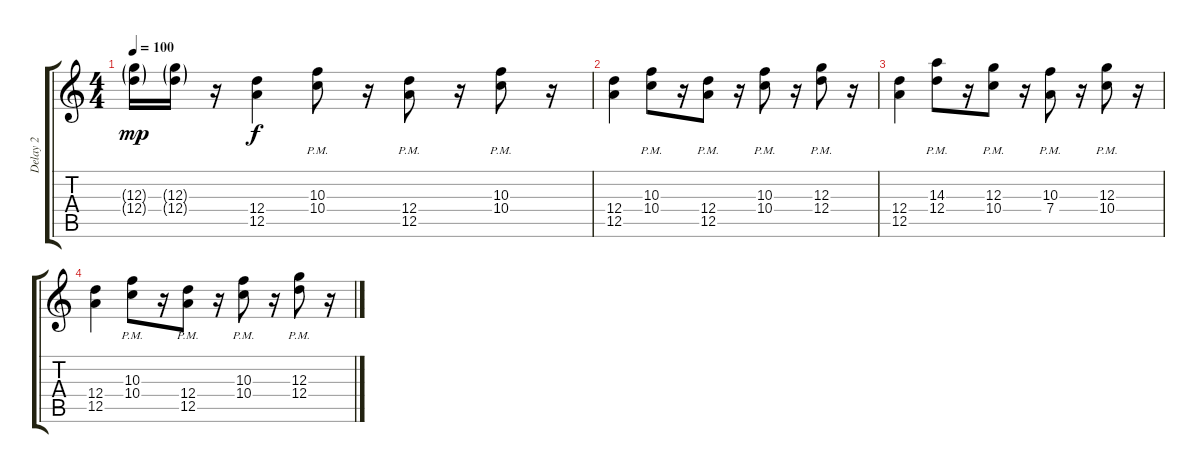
\track ("Delay 2" "Delay 2") {instrument electricguitarclean}
\staff {score tabs}
\tuning (E4 B3 G3 D3 A2 E2) {hide}
\ts (4 4)
\tempo 100
\clef g2
\ks c
(12.3{g} 12.4{g}).16{dy mp} (12.3{g} 12.4{g}).16 r.16 (12.4 12.5).4{dy f} (10.3{pm} 10.4{pm}).8 r.16 (12.4{pm} 12.5{pm}).8 r.16 (10.3{pm} 10.4{pm}).8 r.16 |
(12.4 12.5).4 (10.3{pm} 10.4{pm}).8 r.16 (12.4{pm} 12.5{pm}).8 r.16 (10.3{pm} 10.4{pm}).8 r.16 (12.3{pm} 12.4{pm}).8 r.16 |
(12.4 12.5).4 (14.3{pm} 12.4{pm}).8 r.16 (12.3{pm} 10.4{pm}).8 r.16 (10.3{pm} 7.4{pm}).8 r.16 (12.3{pm} 10.4{pm}).8 r.16 |
(12.4 12.5).4 (10.3{pm} 10.4{pm}).8 r.16 (12.4{pm} 12.5{pm}).8 r.16 (10.3{pm} 10.4{pm}).8 r.16 (12.3{pm} 12.4{pm}).8 r.16
